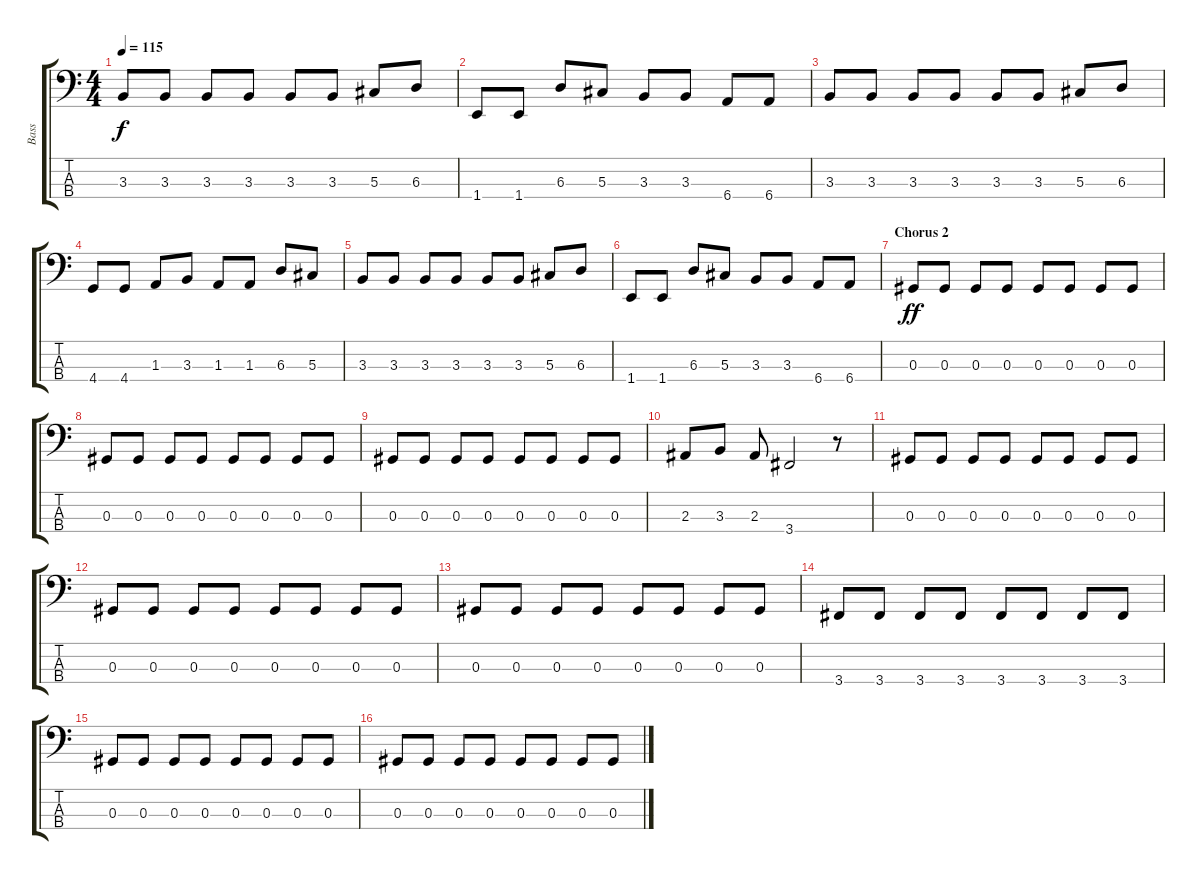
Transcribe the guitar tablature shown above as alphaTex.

\track ("Bass" "Bass") {instrument electricbassfinger}
\staff {score tabs}
\tuning (Gb2 Db2 Ab1 Eb1) {hide}
\ts (4 4)
\tempo 115
\clef f4
\ks c
3.3.8{dy f} 3.3.8 3.3.8 3.3.8 3.3.8 3.3.8 5.3.8 6.3.8 |
1.4.8 1.4.8 6.3.8 5.3.8 3.3.8 3.3.8 6.4.8 6.4.8 |
3.3.8 3.3.8 3.3.8 3.3.8 3.3.8 3.3.8 5.3.8 6.3.8 |
4.4.8 4.4.8 1.3.8 3.3.8 1.3.8 1.3.8 6.3.8 5.3.8 |
3.3.8 3.3.8 3.3.8 3.3.8 3.3.8 3.3.8 5.3.8 6.3.8 |
1.4.8 1.4.8 6.3.8 5.3.8 3.3.8 3.3.8 6.4.8 6.4.8 |
\section ("" "Chorus 2")
0.3.8{dy ff} 0.3.8 0.3.8 0.3.8 0.3.8 0.3.8 0.3.8 0.3.8 |
0.3.8 0.3.8 0.3.8 0.3.8 0.3.8 0.3.8 0.3.8 0.3.8 |
0.3.8 0.3.8 0.3.8 0.3.8 0.3.8 0.3.8 0.3.8 0.3.8 |
2.3.8 3.3.8 2.3.8 3.4.2 r.8 |
0.3.8 0.3.8 0.3.8 0.3.8 0.3.8 0.3.8 0.3.8 0.3.8 |
0.3.8 0.3.8 0.3.8 0.3.8 0.3.8 0.3.8 0.3.8 0.3.8 |
0.3.8 0.3.8 0.3.8 0.3.8 0.3.8 0.3.8 0.3.8 0.3.8 |
3.4.8 3.4.8 3.4.8 3.4.8 3.4.8 3.4.8 3.4.8 3.4.8 |
0.3.8 0.3.8 0.3.8 0.3.8 0.3.8 0.3.8 0.3.8 0.3.8 |
0.3.8 0.3.8 0.3.8 0.3.8 0.3.8 0.3.8 0.3.8 0.3.8
